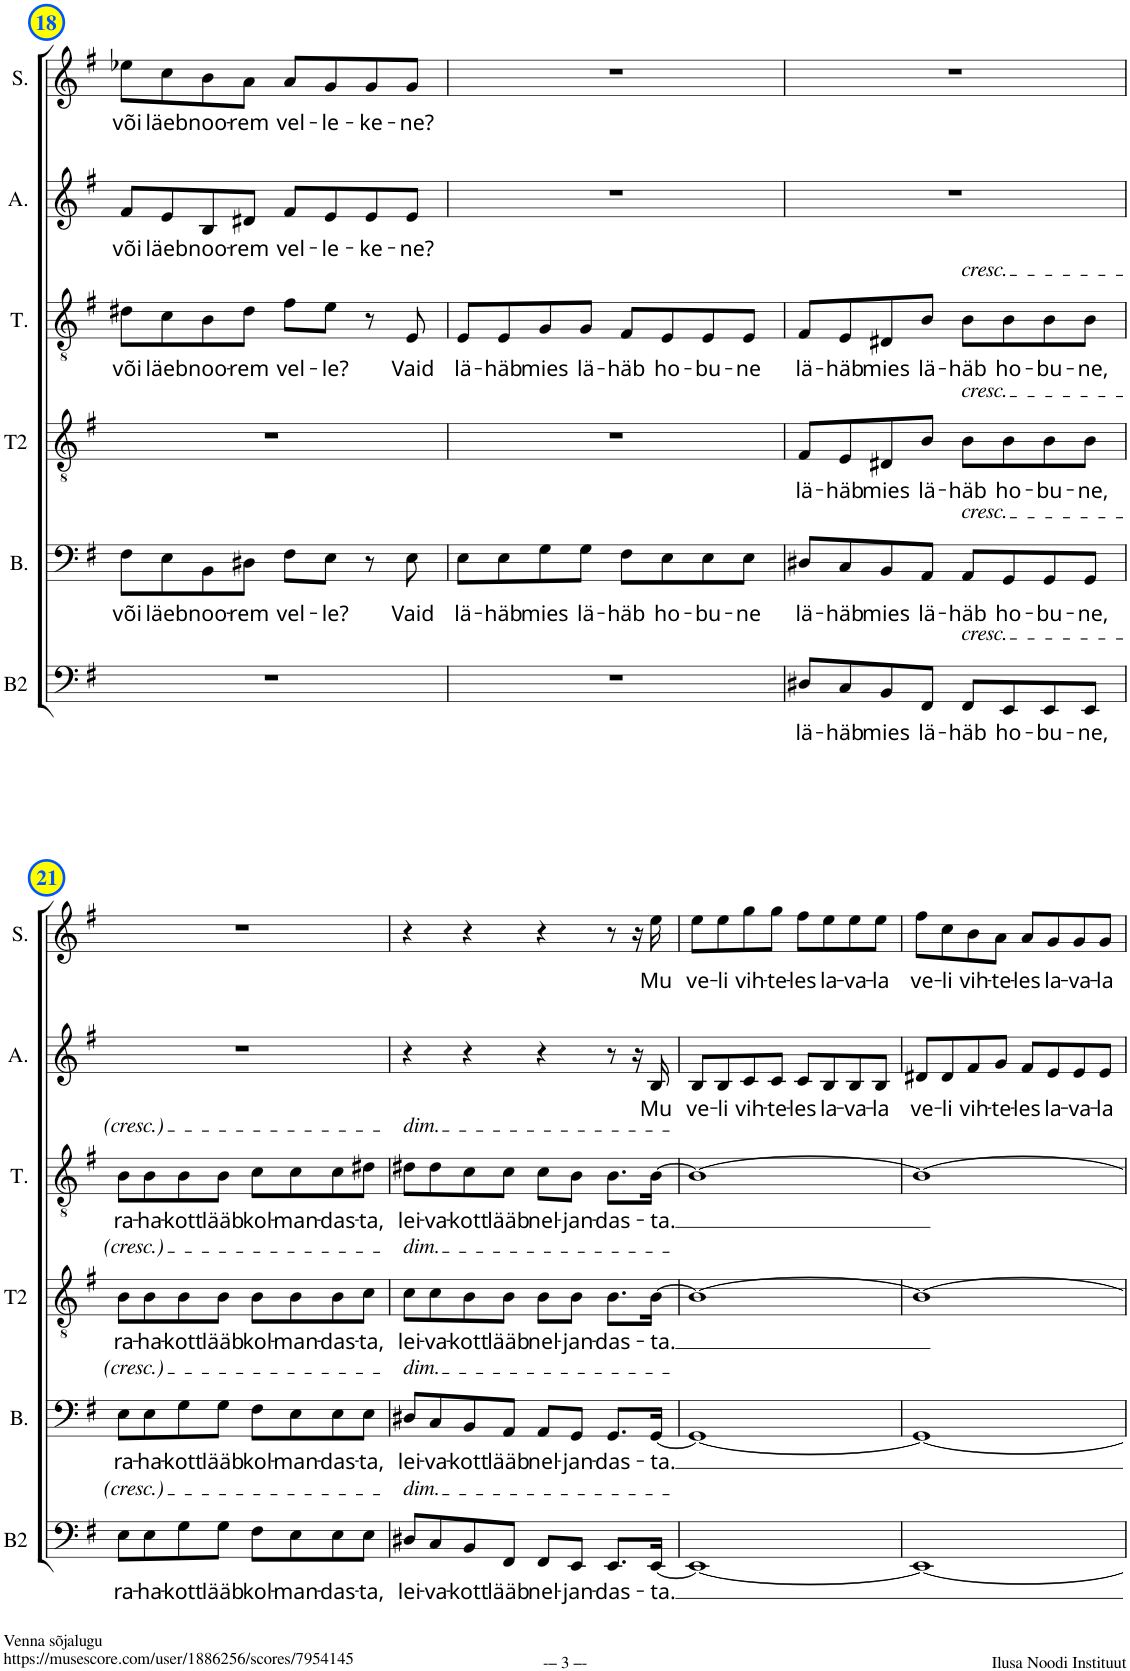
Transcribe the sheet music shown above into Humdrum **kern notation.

**kern	**text	**kern	**text	**kern	**text	**kern	**text	**kern	**text	**kern	**text
*part6	*part6	*part5	*part5	*part4	*part4	*part3	*part3	*part2	*part2	*part1	*part1
*staff6	*staff6	*staff5	*staff5	*staff4	*staff4	*staff3	*staff3	*staff2	*staff2	*staff1	*staff1
*I"Bass II	*	*I"Bass	*	*I"Tenor II	*	*I"Tenor	*	*I"Alto	*	*I"Soprano	*
*I'B2	*	*I'B.	*	*I'T2	*	*I'T.	*	*I'A.	*	*I'S.	*
!!LO:PB:g=z
*clefF4	*	*clefF4	*	*clefGv2	*	*clefGv2	*	*clefG2	*	*clefG2	*
*	*	*	*	*	*	*	*	*Trd1c2	*	*	*
*k[f#]	*	*k[f#]	*	*k[f#]	*	*k[f#]	*	*k[f#]	*	*k[f#]	*
*M4/4	*	*M4/4	*	*M4/4	*	*M4/4	*	*M4/4	*	*M4/4	*
=18	=18	=18	=18	=18	=18	=18	=18	=18	=18	=18	=18
!	!	!	!LO:LY:b	!	!	!	!LO:LY:b	!	!LO:LY:b	!	!LO:LY:b
1r	.	8F#\L	või	1r	.	8d#X\L	või	8f#/L	või	8ee-X\L	või
!	!	!	!LO:LY:b	!	!	!	!LO:LY:b	!	!LO:LY:b	!	!LO:LY:b
.	.	8E\	läeb	.	.	8c\	läeb	8e/	läeb	8cc\	läeb
!	!	!	!LO:LY:b	!	!	!	!LO:LY:b	!	!LO:LY:b	!	!LO:LY:b
.	.	8BB\	noo-	.	.	8B\	noo-	8B/	noo-	8b\	noo-
!	!	!	!LO:LY:b	!	!	!	!LO:LY:b	!	!LO:LY:b	!	!LO:LY:b
.	.	8D#X\J	-rem	.	.	8d#\J	-rem	8d#X/J	-rem	8a\J	-rem
!	!	!	!LO:LY:b	!	!	!	!LO:LY:b	!	!LO:LY:b	!	!LO:LY:b
.	.	8F#\L	vel-	.	.	8f#\L	vel-	8f#/L	vel-	8a/L	vel-
!	!	!	!LO:LY:b	!	!	!	!LO:LY:b	!	!LO:LY:b	!	!LO:LY:b
.	.	8E\J	-le?	.	.	8e\J	-le?	8e/	-le-	8g/	-le-
!	!	!	!	!	!	!	!	!	!LO:LY:b	!	!LO:LY:b
.	.	8r	.	.	.	8r	.	8e/	-ke-	8g/	-ke-
!	!	!	!LO:LY:b	!	!	!	!LO:LY:b	!	!LO:LY:b	!	!LO:LY:b
.	.	8E\	Vaid	.	.	8E/	Vaid	8e/J	-ne?	8g/J	-ne?
=19	=19	=19	=19	=19	=19	=19	=19	=19	=19	=19	=19
!	!	!	!LO:LY:b	!	!	!	!LO:LY:b	!	!	!	!
1r	.	8E\L	lä-	1r	.	8E/L	lä-	1r	.	1r	.
!	!	!	!LO:LY:b	!	!	!	!LO:LY:b	!	!	!	!
.	.	8E\	-häb	.	.	8E/	-häb	.	.	.	.
!	!	!	!LO:LY:b	!	!	!	!LO:LY:b	!	!	!	!
.	.	8G\	mies	.	.	8G/	mies	.	.	.	.
!	!	!	!LO:LY:b	!	!	!	!LO:LY:b	!	!	!	!
.	.	8G\J	lä-	.	.	8G/J	lä-	.	.	.	.
!	!	!	!LO:LY:b	!	!	!	!LO:LY:b	!	!	!	!
.	.	8F#\L	-häb	.	.	8F#/L	-häb	.	.	.	.
!	!	!	!LO:LY:b	!	!	!	!LO:LY:b	!	!	!	!
.	.	8E\	ho-	.	.	8E/	ho-	.	.	.	.
!	!	!	!LO:LY:b	!	!	!	!LO:LY:b	!	!	!	!
.	.	8E\	-bu-	.	.	8E/	-bu-	.	.	.	.
!	!	!	!LO:LY:b	!	!	!	!LO:LY:b	!	!	!	!
.	.	8E\J	-ne	.	.	8E/J	-ne	.	.	.	.
=20	=20	=20	=20	=20	=20	=20	=20	=20	=20	=20	=20
!	!LO:LY:b	!	!LO:LY:b	!	!LO:LY:b	!	!LO:LY:b	!	!	!	!
8D#X/L	lä-	8D#X/L	lä-	8F#/L	lä-	8F#/L	lä-	1r	.	1r	.
!	!LO:LY:b	!	!LO:LY:b	!	!LO:LY:b	!	!LO:LY:b	!	!	!	!
8C/	-häb	8C/	-häb	8E/	-häb	8E/	-häb	.	.	.	.
!	!LO:LY:b	!	!LO:LY:b	!	!LO:LY:b	!	!LO:LY:b	!	!	!	!
8BB/	mies	8BB/	mies	8D#X/	mies	8D#X/	mies	.	.	.	.
!	!LO:LY:b	!	!LO:LY:b	!	!LO:LY:b	!	!LO:LY:b	!	!	!	!
8FF#/J	lä-	8AA/J	lä-	8B/J	lä-	8B/J	lä-	.	.	.	.
!	!	!	!	!	!	!LO:TX:a:i:t=cresc.	!	!	!	!	!
!	!	!	!	!LO:TX:a:i:t=cresc.	!	!	!	!	!	!	!
!	!	!LO:TX:a:i:t=cresc.	!	!	!	!	!	!	!	!	!
!LO:TX:a:i:t=cresc.	!	!	!	!	!	!	!	!	!	!	!
!	!LO:LY:b	!	!LO:LY:b	!	!LO:LY:b	!	!LO:LY:b	!	!	!	!
8FF#/L	-häb	8AA/L	-häb	8B\L	-häb	8B\L	-häb	.	.	.	.
!	!LO:LY:b	!	!LO:LY:b	!	!LO:LY:b	!	!LO:LY:b	!	!	!	!
8EE/	ho-	8GG/	ho-	8B\	ho-	8B\	ho-	.	.	.	.
!	!LO:LY:b	!	!LO:LY:b	!	!LO:LY:b	!	!LO:LY:b	!	!	!	!
8EE/	-bu-	8GG/	-bu-	8B\	-bu-	8B\	-bu-	.	.	.	.
!	!LO:LY:b	!	!LO:LY:b	!	!LO:LY:b	!	!LO:LY:b	!	!	!	!
8EE/J	-ne,	8GG/J	-ne,	8B\J	-ne,	8B\J	-ne,	.	.	.	.
!!LO:LB:g=z
=21	=21	=21	=21	=21	=21	=21	=21	=21	=21	=21	=21
!	!LO:LY:b	!	!LO:LY:b	!	!LO:LY:b	!	!LO:LY:b	!	!	!	!
8E\L	ra-	8E\L	ra-	8B\L	ra-	8B\L	ra-	1r	.	1r	.
!	!LO:LY:b	!	!LO:LY:b	!	!LO:LY:b	!	!LO:LY:b	!	!	!	!
8E\	-ha-	8E\	-ha-	8B\	-ha-	8B\	-ha-	.	.	.	.
!	!LO:LY:b	!	!LO:LY:b	!	!LO:LY:b	!	!LO:LY:b	!	!	!	!
8G\	-kott	8G\	-kott	8B\	-kott	8B\	-kott	.	.	.	.
!	!LO:LY:b	!	!LO:LY:b	!	!LO:LY:b	!	!LO:LY:b	!	!	!	!
8G\J	lääb	8G\J	lääb	8B\J	lääb	8B\J	lääb	.	.	.	.
!	!LO:LY:b	!	!LO:LY:b	!	!LO:LY:b	!	!LO:LY:b	!	!	!	!
8F#\L	kol-	8F#\L	kol-	8B\L	kol-	8c\L	kol-	.	.	.	.
!	!LO:LY:b	!	!LO:LY:b	!	!LO:LY:b	!	!LO:LY:b	!	!	!	!
8E\	-man-	8E\	-man-	8B\	-man-	8c\	-man-	.	.	.	.
!	!LO:LY:b	!	!LO:LY:b	!	!LO:LY:b	!	!LO:LY:b	!	!	!	!
8E\	-das-	8E\	-das-	8B\	-das-	8c\	-das-	.	.	.	.
!	!LO:LY:b	!	!LO:LY:b	!	!LO:LY:b	!	!LO:LY:b	!	!	!	!
8E\J	-ta,	8E\J	-ta,	8c\J	-ta,	8d#X\J	-ta,	.	.	.	.
=22	=22	=22	=22	=22	=22	=22	=22	=22	=22	=22	=22
!	!	!	!	!	!	!LO:TX:a:i:t=dim.	!	!	!	!	!
!	!	!	!	!LO:TX:a:i:t=dim.	!	!	!	!	!	!	!
!	!	!LO:TX:a:i:t=dim.	!	!	!	!	!	!	!	!	!
!LO:TX:a:i:t=dim.	!	!	!	!	!	!	!	!	!	!	!
!	!LO:LY:b	!	!LO:LY:b	!	!LO:LY:b	!	!LO:LY:b	!	!	!	!
8D#X/L	lei-	8D#X/L	lei-	8c\L	lei-	8d#X\L	lei-	4r	.	4r	.
!	!LO:LY:b	!	!LO:LY:b	!	!LO:LY:b	!	!LO:LY:b	!	!	!	!
8C/	-va-	8C/	-va-	8c\	-va-	8d#\	-va-	.	.	.	.
!	!LO:LY:b	!	!LO:LY:b	!	!LO:LY:b	!	!LO:LY:b	!	!	!	!
8BB/	-kott	8BB/	-kott	8B\	-kott	8c\	-kott	4r	.	4r	.
!	!LO:LY:b	!	!LO:LY:b	!	!LO:LY:b	!	!LO:LY:b	!	!	!	!
8FF#/J	lääb	8AA/J	lääb	8B\J	lääb	8c\J	lääb	.	.	.	.
!	!LO:LY:b	!	!LO:LY:b	!	!LO:LY:b	!	!LO:LY:b	!	!	!	!
8FF#/L	nel-	8AA/L	nel-	8B\L	nel-	8c\L	nel-	4r	.	4r	.
!	!LO:LY:b	!	!LO:LY:b	!	!LO:LY:b	!	!LO:LY:b	!	!	!	!
8EE/J	-jan-	8GG/J	-jan-	8B\J	-jan-	8B\J	-jan-	.	.	.	.
!	!LO:LY:b	!	!LO:LY:b	!	!LO:LY:b	!	!LO:LY:b	!	!	!	!
8.EE/L	-das-	8.GG/L	-das-	8.B\L	-das-	8.B\L	-das-	8r	.	8r	.
.	.	.	.	.	.	.	.	16r	.	16r	.
!	!LO:LY:b	!	!LO:LY:b	!	!LO:LY:b	!	!LO:LY:b	!	!LO:LY:b	!	!LO:LY:b
[16EE/Jk	-ta.	[16GG/Jk	-ta.	[16B\Jk	-ta.	[16B\Jk	-ta.	16B/	Mu	16ee\	Mu
=23	=23	=23	=23	=23	=23	=23	=23	=23	=23	=23	=23
!	!	!	!	!	!	!	!	!	!LO:LY:b	!	!LO:LY:b
1EE_	.	1GG_	.	1B_	.	1B_	.	8B/L	ve-	8ee\L	ve-
!	!	!	!	!	!	!	!	!	!LO:LY:b	!	!LO:LY:b
.	.	.	.	.	.	.	.	8B/	-li	8ee\	-li
!	!	!	!	!	!	!	!	!	!LO:LY:b	!	!LO:LY:b
.	.	.	.	.	.	.	.	8c/	vih-	8gg\	vih-
!	!	!	!	!	!	!	!	!	!LO:LY:b	!	!LO:LY:b
.	.	.	.	.	.	.	.	8c/J	-te-	8gg\J	-te-
!	!	!	!	!	!	!	!	!	!LO:LY:b	!	!LO:LY:b
.	.	.	.	.	.	.	.	8c/L	-les	8ff#\L	-les
!	!	!	!	!	!	!	!	!	!LO:LY:b	!	!LO:LY:b
.	.	.	.	.	.	.	.	8B/	la-	8ee\	la-
!	!	!	!	!	!	!	!	!	!LO:LY:b	!	!LO:LY:b
.	.	.	.	.	.	.	.	8B/	-va-	8ee\	-va-
!	!	!	!	!	!	!	!	!	!LO:LY:b	!	!LO:LY:b
.	.	.	.	.	.	.	.	8B/J	-la	8ee\J	-la
=24	=24	=24	=24	=24	=24	=24	=24	=24	=24	=24	=24
!	!	!	!	!	!	!	!	!	!LO:LY:b	!	!LO:LY:b
1EE_	.	1GG_	.	1B_	.	1B_	.	8d#X/L	ve-	8ff#\L	ve-
!	!	!	!	!	!	!	!	!	!LO:LY:b	!	!LO:LY:b
.	.	.	.	.	.	.	.	8d#/	-li	8cc\	-li
!	!	!	!	!	!	!	!	!	!LO:LY:b	!	!LO:LY:b
.	.	.	.	.	.	.	.	8f#/	vih-	8b\	vih-
!	!	!	!	!	!	!	!	!	!LO:LY:b	!	!LO:LY:b
.	.	.	.	.	.	.	.	8g/J	-te-	8a\J	-te-
!	!	!	!	!	!	!	!	!	!LO:LY:b	!	!LO:LY:b
.	.	.	.	.	.	.	.	8f#/L	-les	8a/L	-les
!	!	!	!	!	!	!	!	!	!LO:LY:b	!	!LO:LY:b
.	.	.	.	.	.	.	.	8e/	la-	8g/	la-
!	!	!	!	!	!	!	!	!	!LO:LY:b	!	!LO:LY:b
.	.	.	.	.	.	.	.	8e/	-va-	8g/	-va-
!	!	!	!	!	!	!	!	!	!LO:LY:b	!	!LO:LY:b
.	.	.	.	.	.	.	.	8e/J	-la	8g/J	-la
=	=	=	=	=	=	=	=	=	=	=	=
*-	*-	*-	*-	*-	*-	*-	*-	*-	*-	*-	*-
